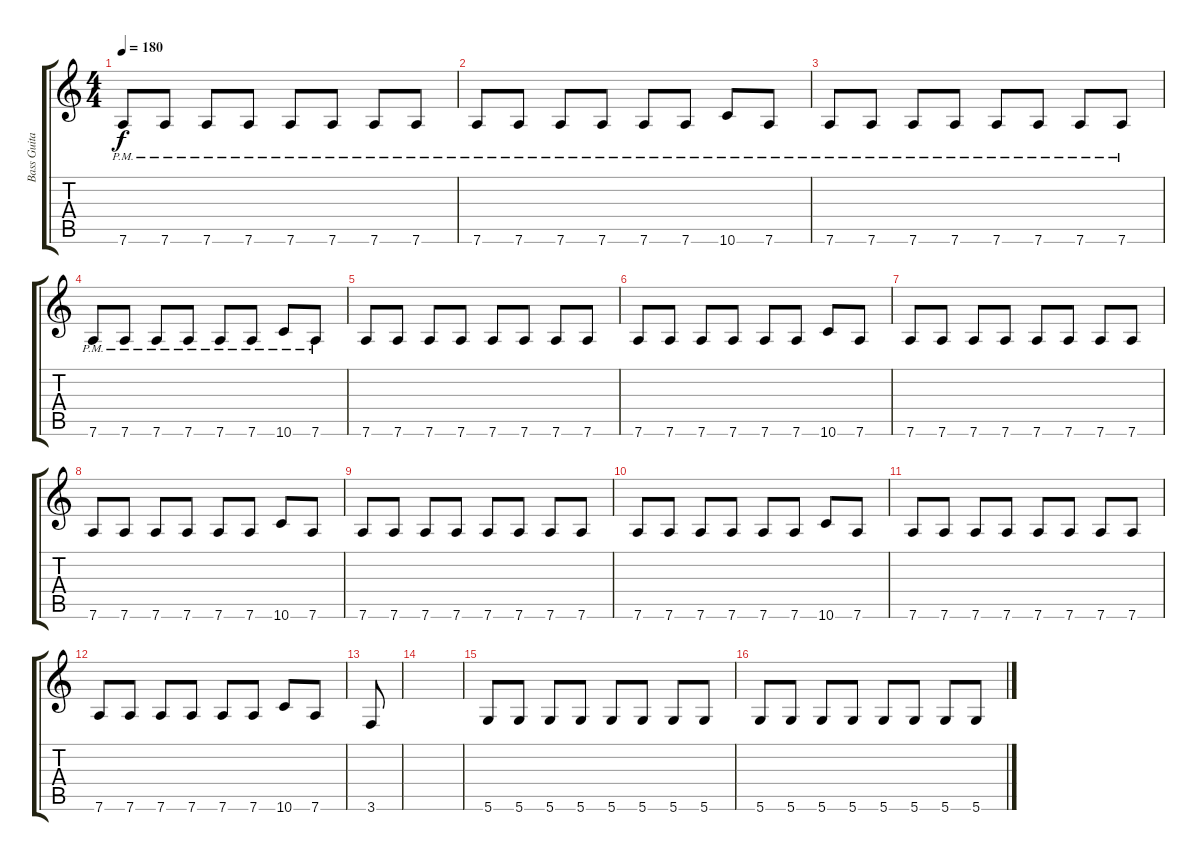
\track ("Bass Guitar(Matt)" "Bass Guita") {instrument electricbasspick}
\staff {score tabs}
\tuning (E4 B3 G3 D3 A2 D2) {hide}
\ts (4 4)
\tempo 180
\clef g2
\ks c
7.6{pm}.8{dy f} 7.6{pm}.8 7.6{pm}.8 7.6{pm}.8 7.6{pm}.8 7.6{pm}.8 7.6{pm}.8 7.6{pm}.8 |
7.6{pm}.8 7.6{pm}.8 7.6{pm}.8 7.6{pm}.8 7.6{pm}.8 7.6{pm}.8 10.6{pm}.8 7.6{pm}.8 |
7.6{pm}.8 7.6{pm}.8 7.6{pm}.8 7.6{pm}.8 7.6{pm}.8 7.6{pm}.8 7.6{pm}.8 7.6{pm}.8 |
7.6{pm}.8 7.6{pm}.8 7.6{pm}.8 7.6{pm}.8 7.6{pm}.8 7.6{pm}.8 10.6{pm}.8 7.6{pm}.8 |
7.6.8 7.6.8 7.6.8 7.6.8 7.6.8 7.6.8 7.6.8 7.6.8 |
7.6.8 7.6.8 7.6.8 7.6.8 7.6.8 7.6.8 10.6.8 7.6.8 |
7.6.8 7.6.8 7.6.8 7.6.8 7.6.8 7.6.8 7.6.8 7.6.8 |
7.6.8 7.6.8 7.6.8 7.6.8 7.6.8 7.6.8 10.6.8 7.6.8 |
7.6.8 7.6.8 7.6.8 7.6.8 7.6.8 7.6.8 7.6.8 7.6.8 |
7.6.8 7.6.8 7.6.8 7.6.8 7.6.8 7.6.8 10.6.8 7.6.8 |
7.6.8 7.6.8 7.6.8 7.6.8 7.6.8 7.6.8 7.6.8 7.6.8 |
7.6.8 7.6.8 7.6.8 7.6.8 7.6.8 7.6.8 10.6.8 7.6.8 |
3.6.8 |
|
5.6.8 5.6.8 5.6.8 5.6.8 5.6.8 5.6.8 5.6.8 5.6.8 |
5.6.8 5.6.8 5.6.8 5.6.8 5.6.8 5.6.8 5.6.8 5.6.8
